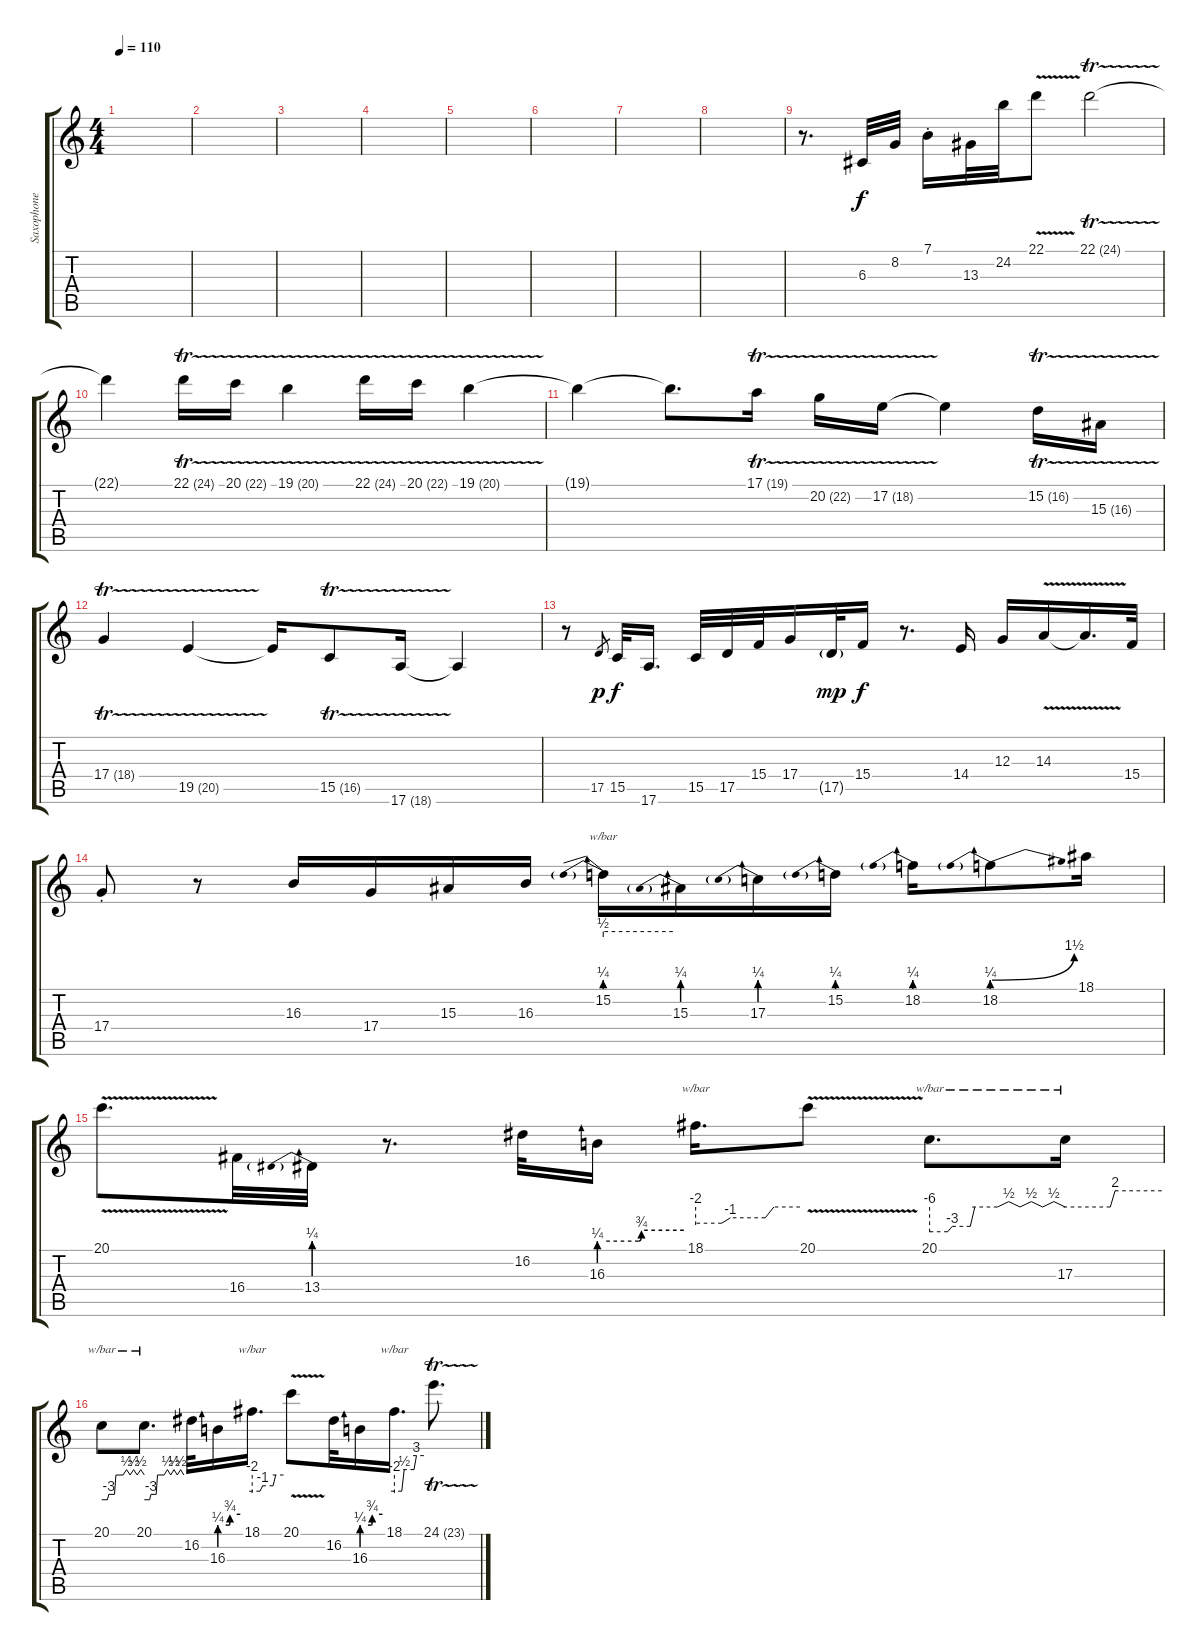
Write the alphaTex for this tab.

\track ("Saxophone" "Saxophone") {instrument altosax}
\staff {score tabs}
\tuning (E4 B3 G3 D3 A2 E2) {hide}
\ts (4 4)
\tempo 110
\clef g2
\ks c
|
|
|
|
|
|
|
|
r.8{d} 6.3.32 8.2.32 7.1{st}.16 13.3.32 24.2.32 22.1{v}.8 22.1{tr (24 32)}.2 |
22.1{t}.4 22.1{tr (24 32)}.16 20.1{tr (22 32)}.16 19.1{tr (20 32)}.4 22.1{tr (24 32)}.16 20.1{tr (22 32)}.16 19.1{tr (20 32)}.4 |
19.1{t}.4 19.1{t}.8{d} 17.1{tr (19 32)}.16 20.2{tr (22 32)}.16 17.2{tr (18 32)}.16 17.2{t}.4 15.2{tr (16 32)}.16 15.3{tr (16 32)}.16 |
17.4{tr (18 32)}.4{volume 16} 19.5{tr (20 32)}.4 19.5{t}.16 15.5{tr (16 32)}.8 17.6{tr (18 32)}.16 17.6{t}.4 |
r.8 17.5.8{gr dy p} 15.5.32{dy f} 17.6.16{d} 15.5.32 17.5.32 15.4.32 17.4.16 17.5{g}.32{dy mp} 15.4.16{dy f} r.8{d} 14.4.16 12.3.16 14.3{v}.16 14.3{t}.16{d} 15.4.32 |
17.4{st}.8{volume 13} r.8 16.3.16 17.4.16 15.3.16 16.3.16 15.2{be (prebend 0 1 60 1)}.16{tbe (predive default 0 2 60 2)} 15.3{be (prebend 0 1 60 1)}.16 17.3{be (prebend 0 1 60 1)}.16 15.2{be (prebend 0 1 60 1)}.16 18.2{be (prebend 0 1 60 1)}.16 18.2{be (prebendbend 0 1 60 6)}.8 18.1.16 |
20.1{v}.8{d} 16.4.32 13.4{be (prebend 0 1 60 1)}.32 r.8{d} 16.2.32 16.3{be (custom 0 1 28 1 30 3 60 3)}.16 18.1.16{d tbe (custom default 0 -8 15 -8 20 -4 40 -4 45 0 60 0)} 20.1{v}.8 20.1.8{d tbe (custom default 0 -24 8 -24 10 -12 18 -12 20 0 30 0 35 2 40 0 45 2 50 0 55 2 60 0)} 17.3.16{tbe (custom default 0 0 28 0 31 8 60 8)} |
20.1.8{tbe (custom default 0 -24 8 -24 10 -12 18 -12 20 0 30 0 35 2 40 0 45 2 50 0 55 2 60 0)} 20.1.8{d tbe (custom default 0 -24 8 -24 10 -12 18 -12 20 0 30 0 35 2 40 0 45 2 50 0 55 2 60 0)} 16.2.32 16.3{be (custom 0 1 28 1 30 3 60 3)}.16 18.1.16{d tbe (custom default 0 -8 15 -8 20 -4 40 -4 45 0 60 0)} 20.1{v}.8 16.2.32 16.3{be (custom 0 1 28 1 30 3 60 3)}.16 18.1.16{d tbe (custom default 0 -8 15 -8 20 2 40 2 45 12 60 12)} 24.1{tr (23 32)}.8{d}
